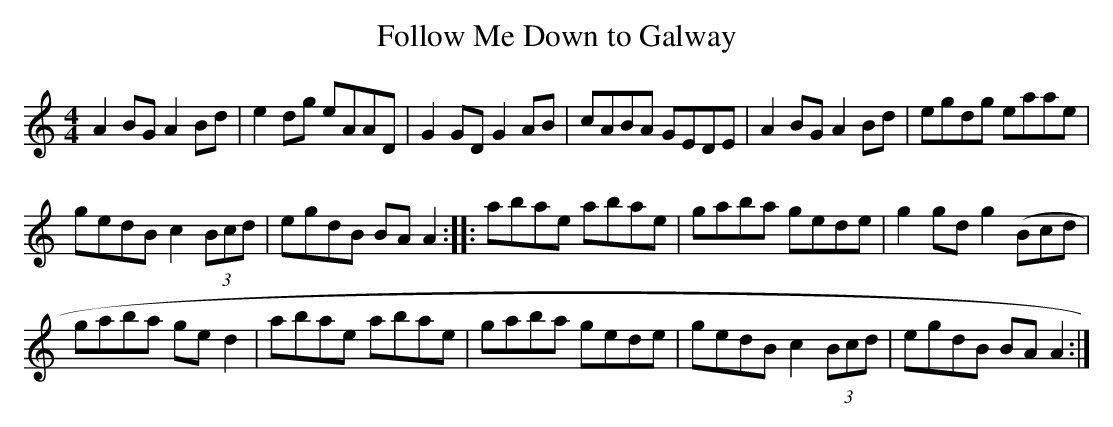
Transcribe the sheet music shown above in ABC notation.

X:1
T:Follow Me Down to Galway
M:4/4
L:1/8
K:Am
A2 BG A2 Bd|e2 dg eAAD|G2 GD G2 AB|cABA GEDE|A2 BG A2 Bd|egdg eaae|
gedB c2 (3Bcd|egdB BA A2::abae abae|gaba gede|g2 gd g2 (Bcd|
gaba ge d2|abae abae|gaba gede|gedB c2 (3Bcd|egdB BA A2:|]
